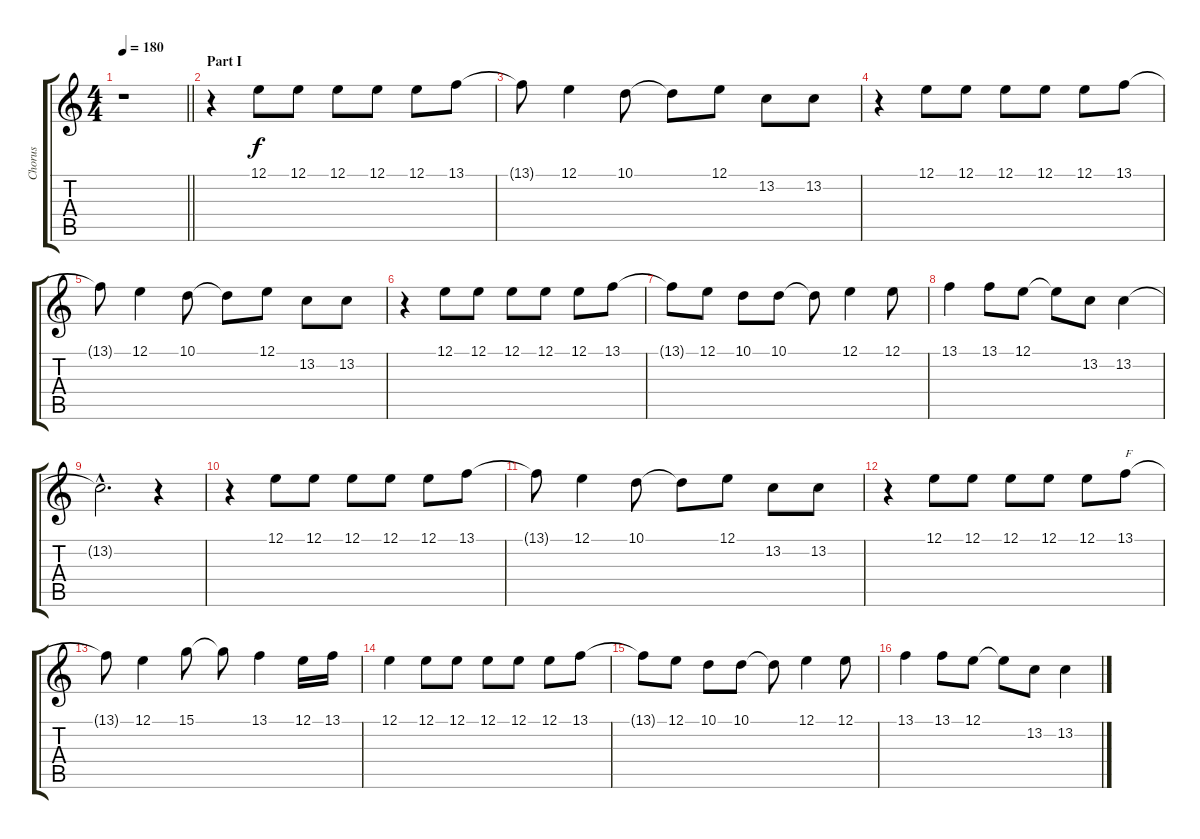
\track ("Chorus" "Chorus") {instrument trumpet}
\staff {score tabs}
\tuning (E4 B3 G3 D3 A2 E2) {hide}
\ts (4 4)
\tempo 180
\clef g2
\barLineRight lightlight
\ks c
r.1{dy f} |
\section ("" "Part I")
r.4 12.1.8 12.1.8 12.1.8 12.1.8 12.1.8 13.1.8 |
13.1{t}.8 12.1.4 10.1.8 10.1{t}.8 12.1.8 13.2.8 13.2.8 |
r.4 12.1.8 12.1.8 12.1.8 12.1.8 12.1.8 13.1.8 |
13.1{t}.8 12.1.4 10.1.8 10.1{t}.8 12.1.8 13.2.8 13.2.8 |
r.4 12.1.8 12.1.8 12.1.8 12.1.8 12.1.8 13.1.8 |
13.1{t}.8 12.1.8 10.1.8 10.1.8 10.1{t}.8 12.1.4 12.1.8 |
13.1.4 13.1.8 12.1.8 12.1{t}.8 13.2.8 13.2.4 |
13.2{hac t}.2{d} r.4 |
r.4 12.1.8 12.1.8 12.1.8 12.1.8 12.1.8 13.1.8 |
13.1{t}.8 12.1.4 10.1.8 10.1{t}.8 12.1.8 13.2.8 13.2.8 |
r.4 12.1.8 12.1.8 12.1.8 12.1.8 12.1.8 13.1.8{txt "F"} |
13.1{t}.8 12.1.4 15.1.8 15.1{t}.8 13.1.4 12.1.16 13.1.16 |
12.1.4 12.1.8 12.1.8 12.1.8 12.1.8 12.1.8 13.1.8 |
13.1{t}.8 12.1.8 10.1.8 10.1.8 10.1{t}.8 12.1.4 12.1.8 |
13.1.4 13.1.8 12.1.8 12.1{t}.8 13.2.8 13.2.4
